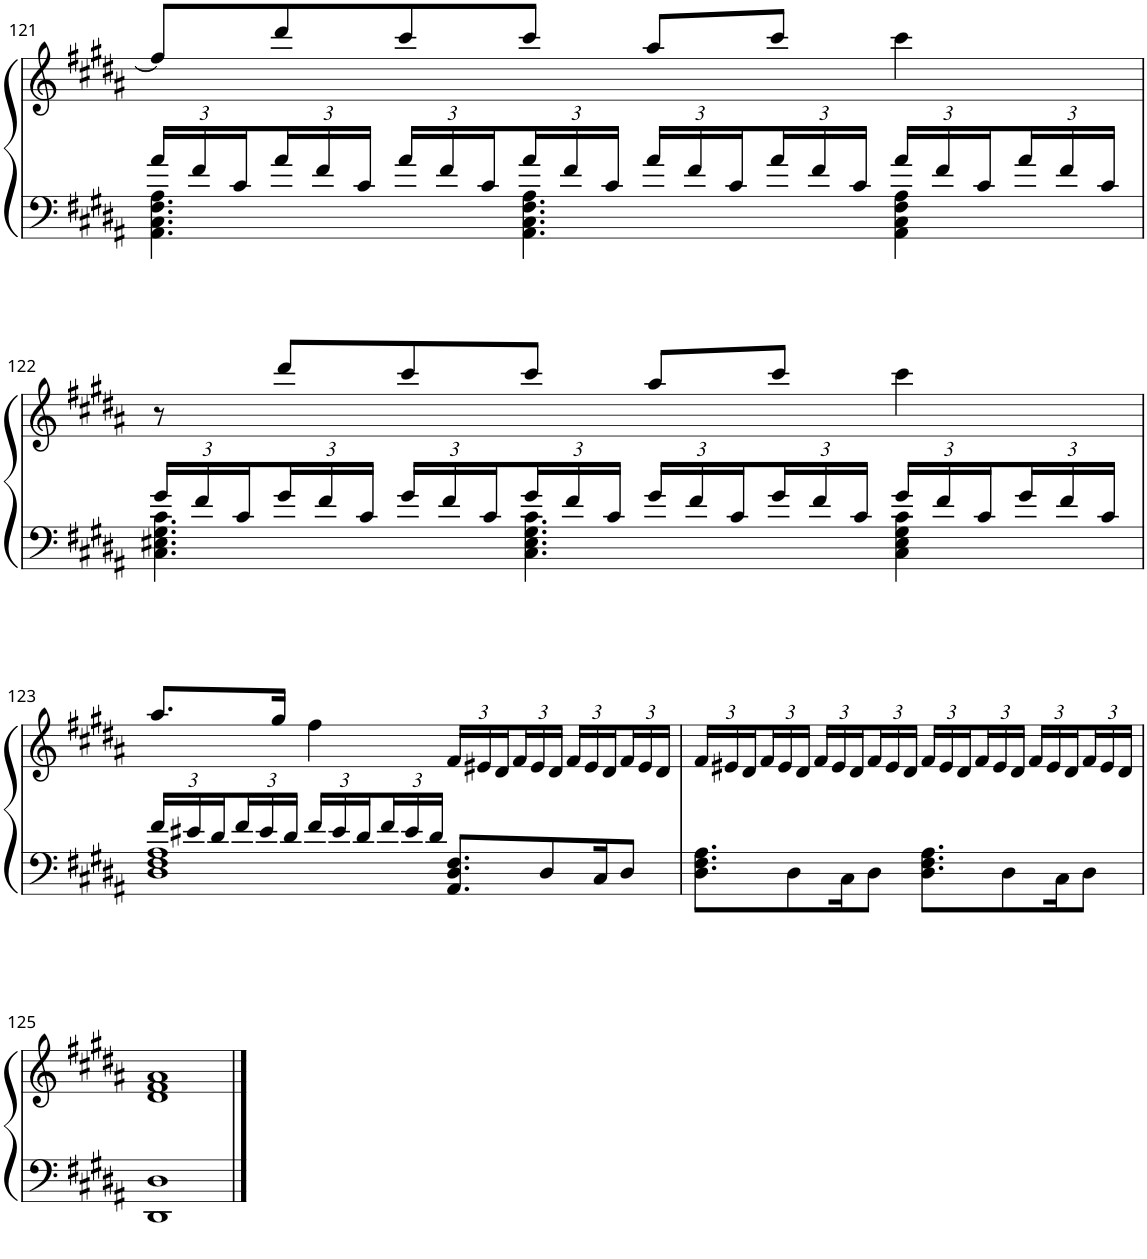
**kern	**kern
*part1	*part1
*staff2	*staff1
*I"Piano	*
*I'Pno.	*
!!LO:PB:g=z
*clefF4	*clefG2
*k[f#c#g#d#a#]	*k[f#c#g#d#a#]
*M4/4	*M4/4
*Xbrackettup	*
=121	=121
*^	*
24a#/LL	4.AA#\ 4.C#\ 4.F#\ 4.A#\	8ff#/L]
24f#/	.	.
24c#/	.	.
24a#/	.	8ddd#/
24f#/	.	.
24c#/JJ	.	.
24a#/LL	.	8ccc#/
24f#/	.	.
24c#/	.	.
24a#/	4.AA#\ 4.C#\ 4.F#\ 4.A#\	8ccc#/J
24f#/	.	.
24c#/JJ	.	.
24a#/LL	.	8aa#/L
24f#/	.	.
24c#/	.	.
24a#/	.	8ccc#/J
24f#/	.	.
24c#/JJ	.	.
24a#/LL	4AA#\ 4C#\ 4F#\ 4A#\	4ccc#\
24f#/	.	.
24c#/	.	.
24a#/	.	.
24f#/	.	.
24c#/JJ	.	.
!!LO:LB:g=z
=122	=122	=122
24g#/LL	4.C#\ 4.E#X\ 4.G#\ 4.c#\	8r
24f#/	.	.
24c#/	.	.
24g#/	.	8ddd#/L
24f#/	.	.
24c#/JJ	.	.
24g#/LL	.	8ccc#/
24f#/	.	.
24c#/	.	.
24g#/	4.C#\ 4.E#\ 4.G#\ 4.c#\	8ccc#/J
24f#/	.	.
24c#/JJ	.	.
24g#/LL	.	8aa#/L
24f#/	.	.
24c#/	.	.
24g#/	.	8ccc#/J
24f#/	.	.
24c#/JJ	.	.
24g#/LL	4C#\ 4E#\ 4G#\ 4c#\	4ccc#\
24f#/	.	.
24c#/	.	.
24g#/	.	.
24f#/	.	.
24c#/JJ	.	.
!!LO:LB:g=z
=123	=123	=123
24f#/LL	1D# 1F# 1A#	8.aa#/L
24e#X/	.	.
24d#/	.	.
24f#/	.	.
24e#/	.	.
.	.	16gg#/Jk
24d#/JJ	.	.
24f#/LL	.	4ff#\
24e#/	.	.
24d#/	.	.
24f#/	.	.
24e#/	.	.
24d#/JJ	.	.
*	*	*Xbrackettup
8.AA#/ 8.D#/ 8.F#/L	.	24f#/LL
.	.	24e#X/
.	.	24d#/
.	.	24f#/
.	.	24e#/
8D#/	.	.
.	.	24d#/JJ
.	.	24f#/LL
.	.	24e#/
16C#/K	.	.
.	.	24d#/
8D#/J	.	24f#/
.	.	24e#/
.	.	24d#/JJ
*v	*v	*
=124	=124
8.D#\ 8.F#\ 8.A#\L	24f#/LL
.	24e#X/
.	24d#/
.	24f#/
.	24e#/
8D#\	.
.	24d#/JJ
.	24f#/LL
.	24e#/
16C#\K	.
.	24d#/
8D#\J	24f#/
.	24e#/
.	24d#/JJ
8.D#\ 8.F#\ 8.A#\L	24f#/LL
.	24e#/
.	24d#/
.	24f#/
.	24e#/
8D#\	.
.	24d#/JJ
.	24f#/LL
.	24e#/
16C#\K	.
.	24d#/
8D#\J	24f#/
.	24e#/
.	24d#/JJ
!!LO:LB:g=z
=125	=125
1DD# 1D#	1d# 1f# 1a#
==	==
*-	*-
